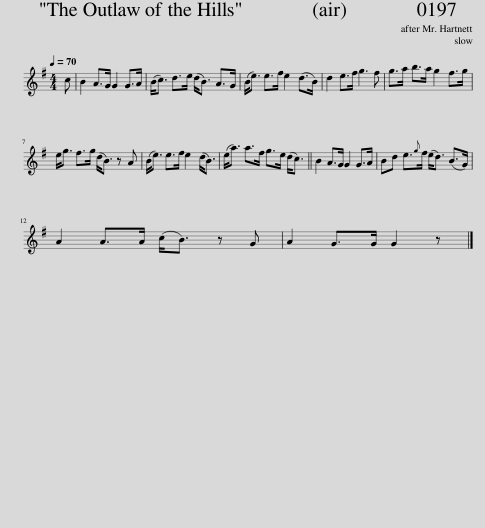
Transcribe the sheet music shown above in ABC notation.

X:1
L:1/8
Q:1/4=70
M:4/4
I:linebreak $
K:G
V:1 treble
V:1
 c | B2 A>G G2 G>A | (B<c) d>e (d<B) A>G | (B<e) e>f e2 (d>B) | d2 e>f g3 f | %5
 g>a b>a g2 f>g |$ e<g f>g (d<B) z A | (B<e) e>f e2 (d<B) | (e<a) a>f g>e (d<c) || B2 A>G G2 G>A | %10
 Bd e3/2{g}f/ (e<d) (B>G) |$ A2 A>A (c<B) z G | A2 G>G G2 z |] %13
